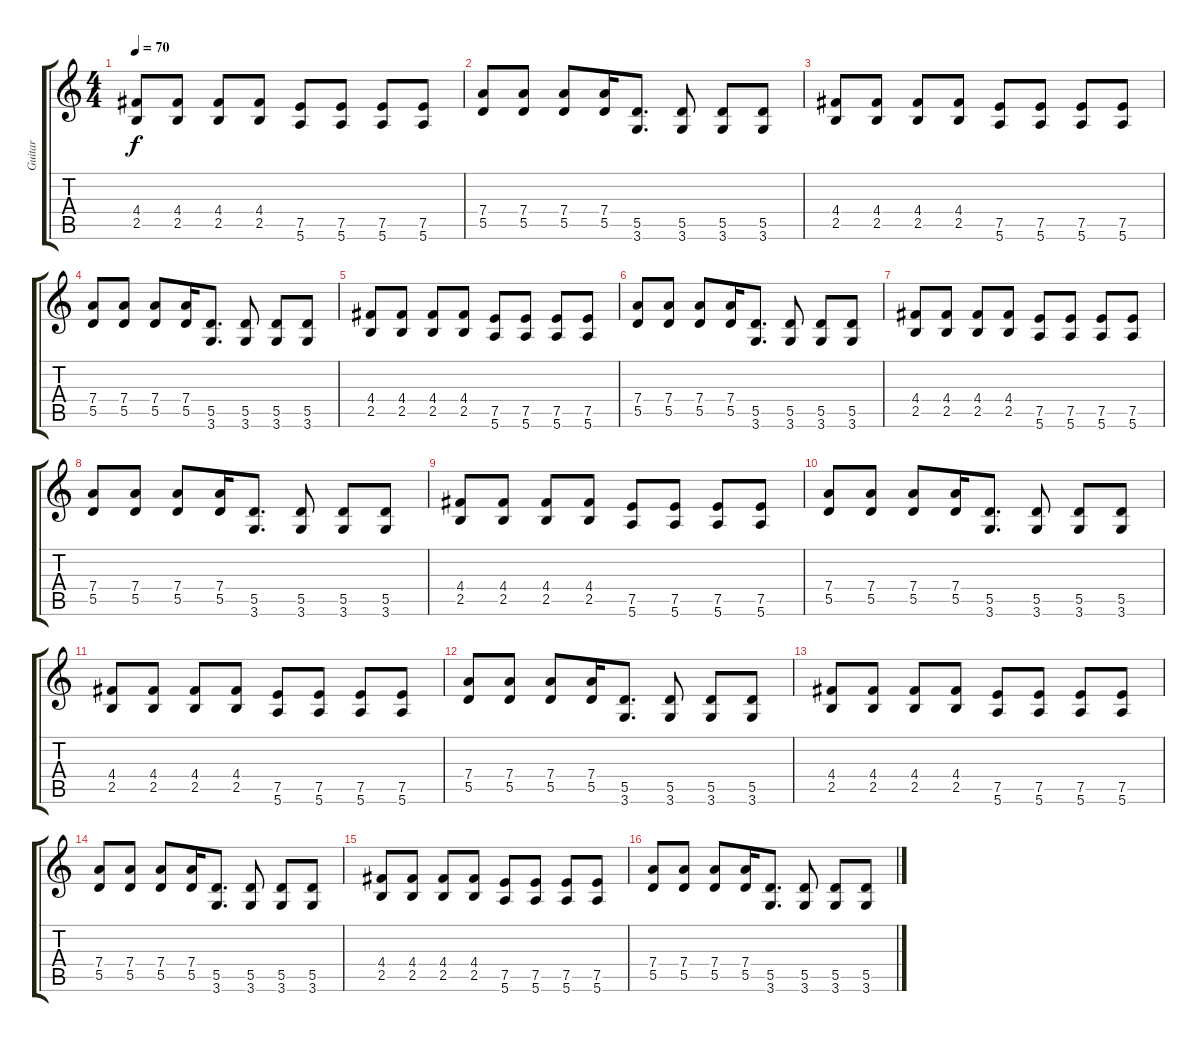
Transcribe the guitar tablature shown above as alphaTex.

\track ("Guitar" "Guitar") {instrument overdrivenguitar}
\staff {score tabs}
\tuning (E4 B3 G3 D3 A2 E2) {hide}
\ts (4 4)
\tempo 70
\clef g2
\ks c
(4.4 2.5).8{dy f} (4.4 2.5).8 (4.4 2.5).8 (4.4 2.5).8 (7.5 5.6).8 (7.5 5.6).8 (7.5 5.6).8 (7.5 5.6).8 |
(7.4 5.5).8 (7.4 5.5).8 (7.4 5.5).8 (7.4 5.5).16 (5.5 3.6).8{d} (5.5 3.6).8 (5.5 3.6).8 (5.5 3.6).8 |
(4.4 2.5).8 (4.4 2.5).8 (4.4 2.5).8 (4.4 2.5).8 (7.5 5.6).8 (7.5 5.6).8 (7.5 5.6).8 (7.5 5.6).8 |
(7.4 5.5).8 (7.4 5.5).8 (7.4 5.5).8 (7.4 5.5).16 (5.5 3.6).8{d} (5.5 3.6).8 (5.5 3.6).8 (5.5 3.6).8 |
(4.4 2.5).8 (4.4 2.5).8 (4.4 2.5).8 (4.4 2.5).8 (7.5 5.6).8 (7.5 5.6).8 (7.5 5.6).8 (7.5 5.6).8 |
(7.4 5.5).8 (7.4 5.5).8 (7.4 5.5).8 (7.4 5.5).16 (5.5 3.6).8{d} (5.5 3.6).8 (5.5 3.6).8 (5.5 3.6).8 |
(4.4 2.5).8 (4.4 2.5).8 (4.4 2.5).8 (4.4 2.5).8 (7.5 5.6).8 (7.5 5.6).8 (7.5 5.6).8 (7.5 5.6).8 |
(7.4 5.5).8 (7.4 5.5).8 (7.4 5.5).8 (7.4 5.5).16 (5.5 3.6).8{d} (5.5 3.6).8 (5.5 3.6).8 (5.5 3.6).8 |
(4.4 2.5).8 (4.4 2.5).8 (4.4 2.5).8 (4.4 2.5).8 (7.5 5.6).8 (7.5 5.6).8 (7.5 5.6).8 (7.5 5.6).8 |
(7.4 5.5).8 (7.4 5.5).8 (7.4 5.5).8 (7.4 5.5).16 (5.5 3.6).8{d} (5.5 3.6).8 (5.5 3.6).8 (5.5 3.6).8 |
(4.4 2.5).8 (4.4 2.5).8 (4.4 2.5).8 (4.4 2.5).8 (7.5 5.6).8 (7.5 5.6).8 (7.5 5.6).8 (7.5 5.6).8 |
(7.4 5.5).8 (7.4 5.5).8 (7.4 5.5).8 (7.4 5.5).16 (5.5 3.6).8{d} (5.5 3.6).8 (5.5 3.6).8 (5.5 3.6).8 |
(4.4 2.5).8 (4.4 2.5).8 (4.4 2.5).8 (4.4 2.5).8 (7.5 5.6).8 (7.5 5.6).8 (7.5 5.6).8 (7.5 5.6).8 |
(7.4 5.5).8 (7.4 5.5).8 (7.4 5.5).8 (7.4 5.5).16 (5.5 3.6).8{d} (5.5 3.6).8 (5.5 3.6).8 (5.5 3.6).8 |
(4.4 2.5).8 (4.4 2.5).8 (4.4 2.5).8 (4.4 2.5).8 (7.5 5.6).8 (7.5 5.6).8 (7.5 5.6).8 (7.5 5.6).8 |
(7.4 5.5).8 (7.4 5.5).8 (7.4 5.5).8 (7.4 5.5).16 (5.5 3.6).8{d} (5.5 3.6).8 (5.5 3.6).8 (5.5 3.6).8
